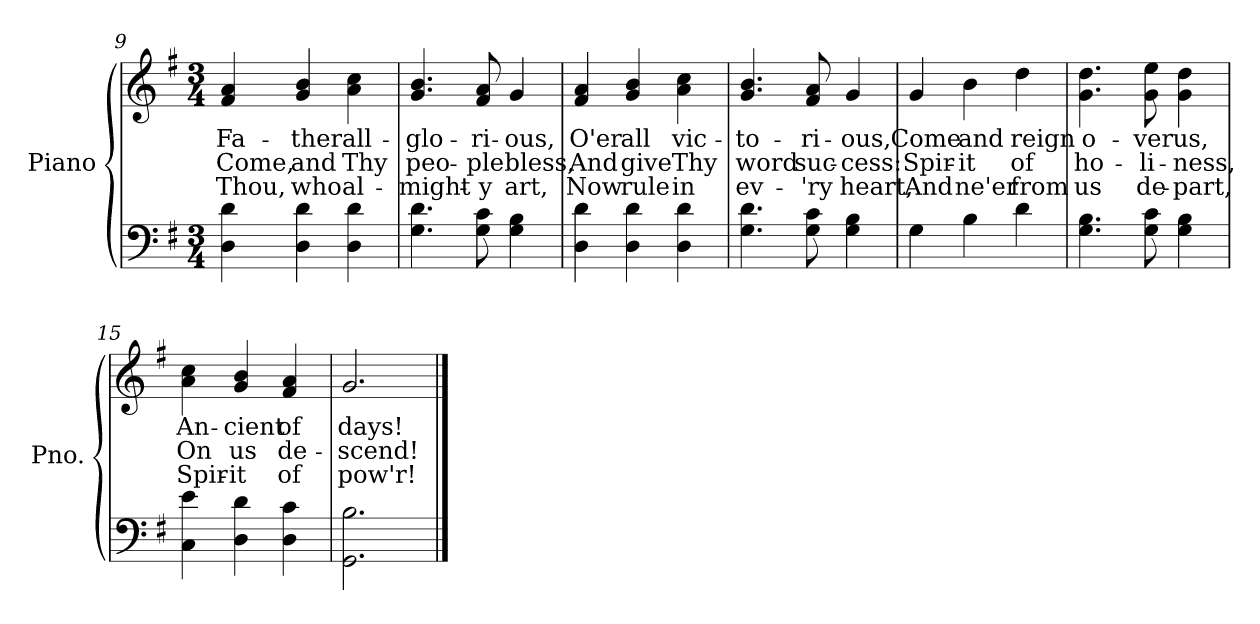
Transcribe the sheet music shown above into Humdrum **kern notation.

**kern	**kern	**text	**text	**text
*part1	*part1	*part1	*part1	*part1
*staff2	*staff1	*staff1	*staff1	*staff1
*I"Piano	*	*	*	*
*I'Pno.	*	*	*	*
*clefF4	*clefG2	*	*	*
*k[f#]	*k[f#]	*	*	*
*G:	*G:	*	*	*
*M3/4	*M3/4	*	*	*
=9	=9	=9	=9	=9
!	!	!LO:LY:b:color=#000000	!LO:LY:b:color=#000000	!LO:LY:b:color=#000000
4Di\ 4di	4f#i/ 4ai	Fa-	Come,	Thou,
!	!	!LO:LY:b:color=#000000	!LO:LY:b:color=#000000	!LO:LY:b:color=#000000
4Di\ 4di	4gi/ 4bi	-ther	and	who
!	!	!LO:LY:b:color=#000000	!LO:LY:b:color=#000000	!LO:LY:b:color=#000000
4Di\ 4di	4ai\ 4cci	all-	Thy	al-
=10	=10	=10	=10	=10
!	!	!LO:LY:b:color=#000000	!LO:LY:b:color=#000000	!LO:LY:b:color=#000000
4.Gi\ 4.di	4.gi/ 4.bi	-glo-	peo-	-might-
!	!	!LO:LY:b:color=#000000	!LO:LY:b:color=#000000	!LO:LY:b:color=#000000
8Gi\ 8ci	8f#i/ 8ai	-ri-	-ple	-y
!	!	!LO:LY:b:color=#000000	!LO:LY:b:color=#000000	!LO:LY:b:color=#000000
4Gi\ 4Bi	4gi/	-ous,	bless,	art,
=11	=11	=11	=11	=11
!	!	!LO:LY:b:color=#000000	!LO:LY:b:color=#000000	!LO:LY:b:color=#000000
4Di\ 4di	4f#i/ 4ai	O'er	And	Now
!	!	!LO:LY:b:color=#000000	!LO:LY:b:color=#000000	!LO:LY:b:color=#000000
4Di\ 4di	4gi/ 4bi	all	give	rule
!	!	!LO:LY:b:color=#000000	!LO:LY:b:color=#000000	!LO:LY:b:color=#000000
4Di\ 4di	4ai\ 4cci	vic-	Thy	in
=12	=12	=12	=12	=12
!	!	!LO:LY:b:color=#000000	!LO:LY:b:color=#000000	!LO:LY:b:color=#000000
4.Gi\ 4.di	4.gi/ 4.bi	-to-	word	ev-
!	!	!LO:LY:b:color=#000000	!LO:LY:b:color=#000000	!LO:LY:b:color=#000000
8Gi\ 8ci	8f#i/ 8ai	-ri-	suc-	-'ry
!	!	!LO:LY:b:color=#000000	!LO:LY:b:color=#000000	!LO:LY:b:color=#000000
4Gi\ 4Bi	4gi/	-ous,	-cess:	heart,
!!LO:LB:g=z
=13	=13	=13	=13	=13
!	!	!LO:LY:b:color=#000000	!LO:LY:b:color=#000000	!LO:LY:b:color=#000000
4Gi\	4gi/	Come	Spir-	And
!	!	!LO:LY:b:color=#000000	!LO:LY:b:color=#000000	!LO:LY:b:color=#000000
4Bi\	4bi\	and	-it	ne'er
!	!	!LO:LY:b:color=#000000	!LO:LY:b:color=#000000	!LO:LY:b:color=#000000
4di\	4ddi\	reign	of	from
=14	=14	=14	=14	=14
!	!	!LO:LY:b:color=#000000	!LO:LY:b:color=#000000	!LO:LY:b:color=#000000
4.Gi\ 4.Bi	4.gi\ 4.ddi	o-	ho-	us
!	!	!LO:LY:b:color=#000000	!LO:LY:b:color=#000000	!LO:LY:b:color=#000000
8Gi\ 8ci	8gi\ 8eei	-ver	-li-	de-
!	!	!LO:LY:b:color=#000000	!LO:LY:b:color=#000000	!LO:LY:b:color=#000000
4Gi\ 4Bi	4gi\ 4ddi	us,	-ness,	-part,
=15	=15	=15	=15	=15
!	!	!LO:LY:b:color=#000000	!LO:LY:b:color=#000000	!LO:LY:b:color=#000000
4Ci\ 4ei	4ai\ 4cci	An-	On	Spir-
!	!	!LO:LY:b:color=#000000	!LO:LY:b:color=#000000	!LO:LY:b:color=#000000
4Di\ 4di	4gi/ 4bi	-cient	us	-it
!	!	!LO:LY:b:color=#000000	!LO:LY:b:color=#000000	!LO:LY:b:color=#000000
4Di\ 4ci	4f#i/ 4ai	of	de-	of
=16	=16	=16	=16	=16
!	!	!LO:LY:b:color=#000000	!LO:LY:b:color=#000000	!LO:LY:b:color=#000000
2.GGi\ 2.Bi	2.gi/	days!	-scend!	pow'r!
==	==	==	==	==
*-	*-	*-	*-	*-
